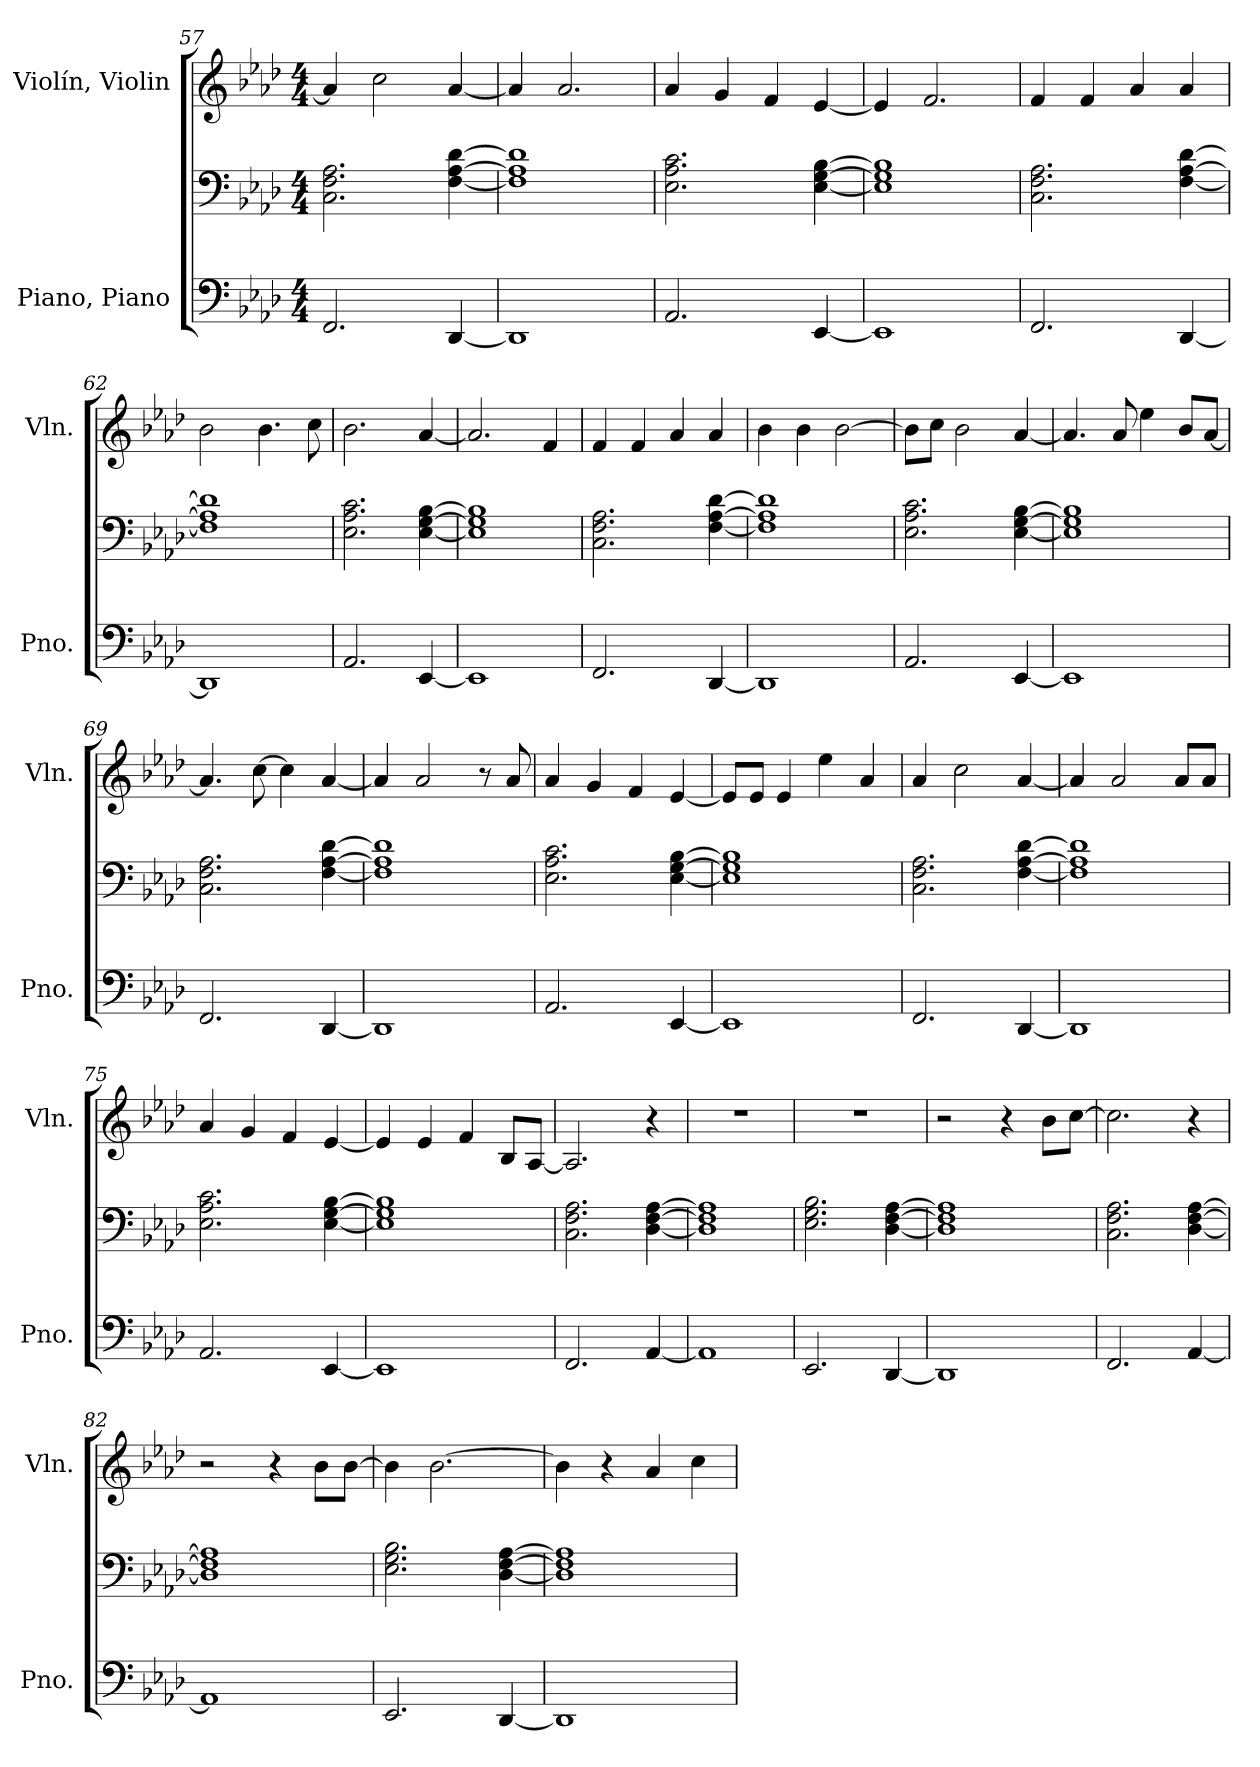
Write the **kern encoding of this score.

**kern	**kern	**kern
*part2	*part2	*part1
*staff3	*staff2	*staff1
*I"Piano, Piano	*	*I"Violín, Violin
*I'Pno.	*	*I'Vln.
*clefF4	*clefF4	*clefG2
*k[b-e-a-d-]	*k[b-e-a-d-]	*k[b-e-a-d-]
*M4/4	*M4/4	*M4/4
=57	=57	=57
2.FF/	2.C\ 2.F\ 2.A-\	4a-/]
.	.	2cc\
[4DD-/	[4F\ [4A-\ [4d-\	[4a-/
=58	=58	=58
1DD-]	1F] 1A-] 1d-]	4a-/]
.	.	2.a-/
=59	=59	=59
2.AA-/	2.E-\ 2.A-\ 2.c\	4a-/
.	.	4g/
.	.	4f/
[4EE-/	[4E-\ [4G\ [4B-\	[4e-/
=60	=60	=60
1EE-]	1E-] 1G] 1B-]	4e-/]
.	.	2.f/
!!LO:PB:g=z
=61	=61	=61
2.FF/	2.C\ 2.F\ 2.A-\	4f/
.	.	4f/
.	.	4a-/
[4DD-/	[4F\ [4A-\ [4d-\	4a-/
=62	=62	=62
1DD-]	1F] 1A-] 1d-]	2b-\
.	.	4.b-\
.	.	8cc\
=63	=63	=63
2.AA-/	2.E-\ 2.A-\ 2.c\	2.b-\
[4EE-/	[4E-\ [4G\ [4B-\	[4a-/
=64	=64	=64
1EE-]	1E-] 1G] 1B-]	2.a-/]
.	.	4f/
=65	=65	=65
2.FF/	2.C\ 2.F\ 2.A-\	4f/
.	.	4f/
.	.	4a-/
[4DD-/	[4F\ [4A-\ [4d-\	4a-/
=66	=66	=66
1DD-]	1F] 1A-] 1d-]	4b-\
.	.	4b-\
.	.	[2b-\
=67	=67	=67
2.AA-/	2.E-\ 2.A-\ 2.c\	8b-\L]
.	.	8cc\J
.	.	2b-\
[4EE-/	[4E-\ [4G\ [4B-\	[4a-/
=68	=68	=68
1EE-]	1E-] 1G] 1B-]	4.a-/]
.	.	8a-/
.	.	4ee-\
.	.	8b-/L
.	.	[8a-/J
!!LO:LB:g=z
=69	=69	=69
2.FF/	2.C\ 2.F\ 2.A-\	4.a-/]
.	.	[8cc\
.	.	4cc\]
[4DD-/	[4F\ [4A-\ [4d-\	[4a-/
=70	=70	=70
1DD-]	1F] 1A-] 1d-]	4a-/]
.	.	2a-/
.	.	8r
.	.	8a-/
=71	=71	=71
2.AA-/	2.E-\ 2.A-\ 2.c\	4a-/
.	.	4g/
.	.	4f/
[4EE-/	[4E-\ [4G\ [4B-\	[4e-/
=72	=72	=72
1EE-]	1E-] 1G] 1B-]	8e-/L]
.	.	8e-/J
.	.	4e-/
.	.	4ee-\
.	.	4a-/
=73	=73	=73
2.FF/	2.C\ 2.F\ 2.A-\	4a-/
.	.	2cc\
[4DD-/	[4F\ [4A-\ [4d-\	[4a-/
=74	=74	=74
1DD-]	1F] 1A-] 1d-]	4a-/]
.	.	2a-/
.	.	8a-/L
.	.	8a-/J
=75	=75	=75
2.AA-/	2.E-\ 2.A-\ 2.c\	4a-/
.	.	4g/
.	.	4f/
[4EE-/	[4E-\ [4G\ [4B-\	[4e-/
!!LO:LB:g=z
=76	=76	=76
1EE-]	1E-] 1G] 1B-]	4e-/]
.	.	4e-/
.	.	4f/
.	.	8B-/L
.	.	[8A-/J
=77	=77	=77
2.FF/	2.C\ 2.F\ 2.A-\	2.A-/]
[4AA-/	[4D-\ [4F\ [4A-\	4r
=78	=78	=78
1AA-]	1D-] 1F] 1A-]	1r
=79	=79	=79
2.EE-/	2.E-\ 2.G\ 2.B-\	1r
[4DD-/	[4D-\ [4F\ [4A-\	.
=80	=80	=80
1DD-]	1D-] 1F] 1A-]	2r
.	.	4r
.	.	8b-\L
.	.	[8cc\J
=81	=81	=81
2.FF/	2.C\ 2.F\ 2.A-\	2.cc\]
[4AA-/	[4D-\ [4F\ [4A-\	4r
=82	=82	=82
1AA-]	1D-] 1F] 1A-]	2r
.	.	4r
.	.	8b-\L
.	.	[8b-\J
=83	=83	=83
2.EE-/	2.E-\ 2.G\ 2.B-\	4b-\]
.	.	[2.b-\
[4DD-/	[4D-\ [4F\ [4A-\	.
=84	=84	=84
1DD-]	1D-] 1F] 1A-]	4b-\]
.	.	4r
.	.	4a-/
.	.	4cc\
=	=	=
*-	*-	*-
